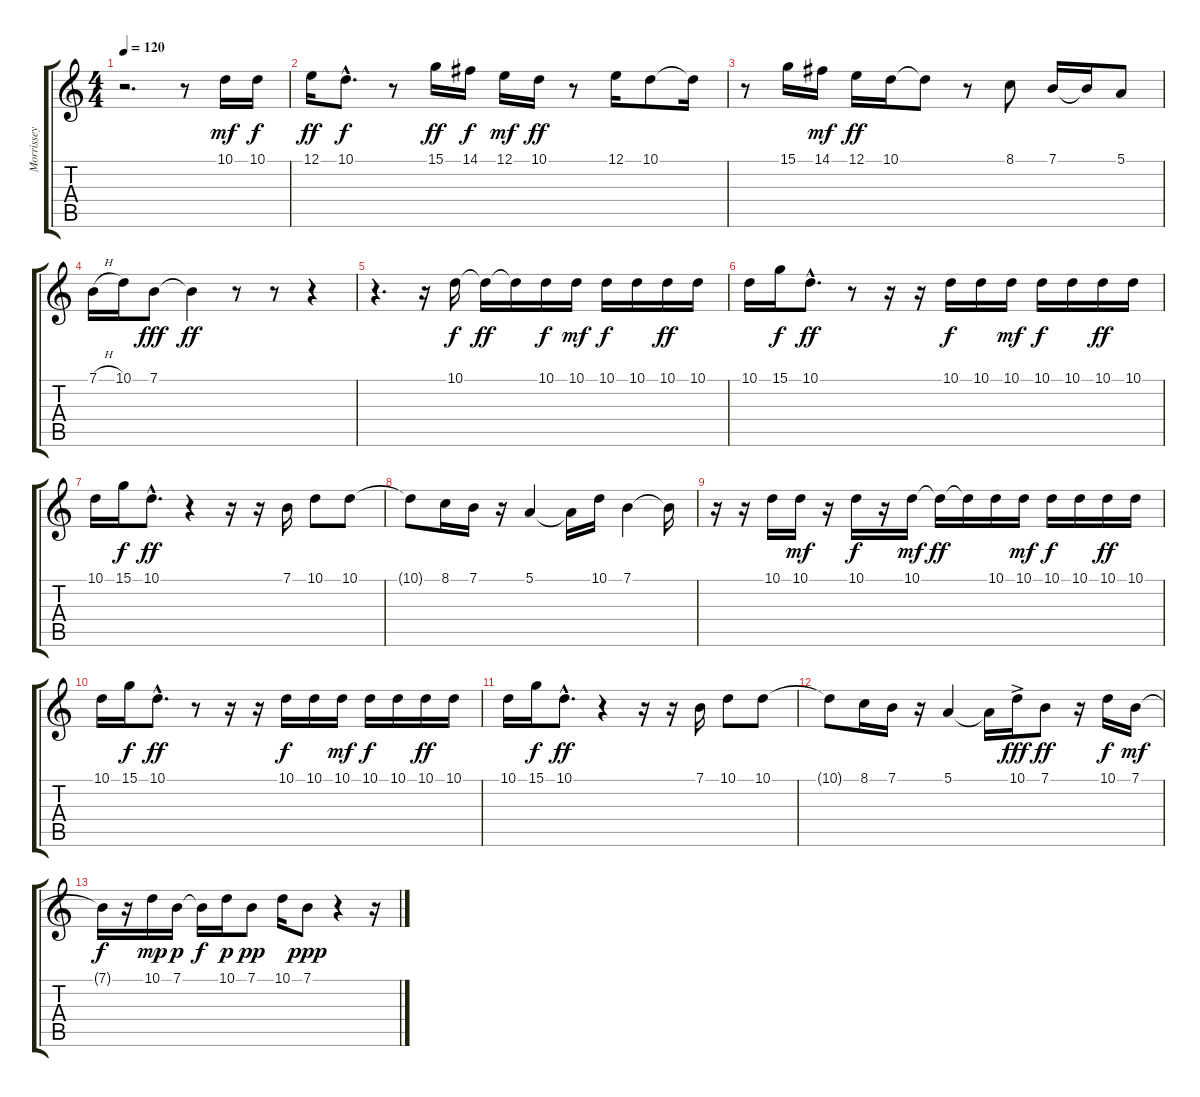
\track ("Morrissey" "Morrissey") {instrument voiceoohs}
\staff {score tabs}
\tuning (E4 B3 G3 D3 A2 E2) {hide}
\ts (4 4)
\tempo 120
\clef g2
\ks c
r.2{d dy ff} r.8 10.1.16{dy mf} 10.1.16{dy f} |
12.1.16{dy ff} 10.1{hac}.8{d dy f} r.8 15.1.16{dy ff} 14.1.16{dy f} 12.1.16{dy mf} 10.1.16{dy ff} r.8 12.1.16 10.1.8 10.1{t}.16 |
r.8 15.1.16 14.1.16{dy mf} 12.1.16{dy ff} 10.1.16 10.1{t}.8 r.8 8.1.8 7.1.16 7.1{t}.16 5.1.8 |
7.1{h}.16 10.1.16 7.1.8{dy fff} 7.1{t}.4{dy ff} r.8 r.8 r.4 |
r.4{d} r.16 10.1.16{dy f} 10.1{t}.16{dy ff} 10.1{t}.16 10.1.16{dy f} 10.1.16{dy mf} 10.1.16{dy f} 10.1.16 10.1.16{dy ff} 10.1.16 |
10.1.16 15.1.16{dy f} 10.1{hac}.8{d dy ff} r.8 r.16 r.16 10.1.16{dy f} 10.1.16 10.1.16{dy mf} 10.1.16{dy f} 10.1.16 10.1.16{dy ff} 10.1.16 |
10.1.16 15.1.16{dy f} 10.1{hac}.8{d dy ff} r.4 r.16 r.16 7.1.16 10.1.8 10.1.8 |
10.1{t}.8 8.1.16 7.1.16 r.16 5.1.4 5.1{t}.16 10.1.16 7.1.4 7.1{t}.16 |
r.16 r.16 10.1.16 10.1.16{dy mf} r.16 10.1.16{dy f} r.16 10.1.16{dy mf} 10.1{t}.16{dy ff} 10.1{t}.16 10.1.16 10.1.16{dy mf} 10.1.16{dy f} 10.1.16 10.1.16{dy ff} 10.1.16 |
10.1.16 15.1.16{dy f} 10.1{hac}.8{d dy ff} r.8 r.16 r.16 10.1.16{dy f} 10.1.16 10.1.16{dy mf} 10.1.16{dy f} 10.1.16 10.1.16{dy ff} 10.1.16 |
10.1.16 15.1.16{dy f} 10.1{hac}.8{d dy ff} r.4 r.16 r.16 7.1.16 10.1.8 10.1.8 |
10.1{t}.8 8.1.16 7.1.16 r.16 5.1.4 5.1{t}.16 10.1{ac}.16{dy fff} 7.1.8{dy ff} r.16 10.1.16{dy f} 7.1.16{dy mf} |
7.1{t}.16{dy f} r.16 10.1.16{dy mp} 7.1.16{dy p} 7.1{t}.16{dy f} 10.1.16{dy p} 7.1.8{dy pp} 10.1.16 7.1.8{dy ppp} r.4 r.16
